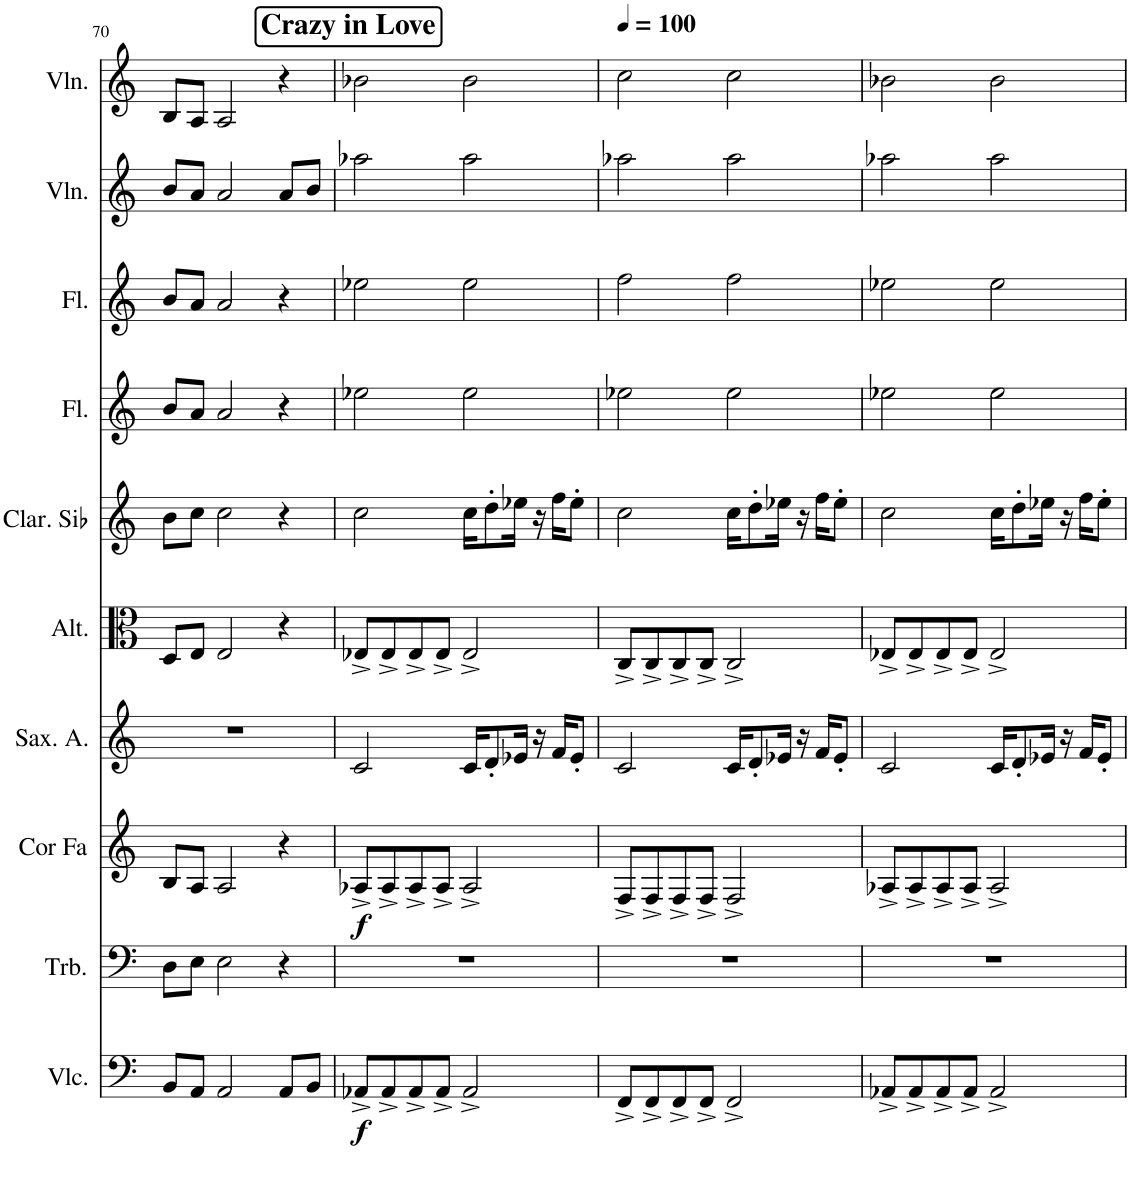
**kern	**dynam	**kern	**kern	**dynam	**kern	**kern	**kern	**kern	**kern	**kern	**kern
*part10	*part10	*part9	*part8	*part8	*part7	*part6	*part5	*part4	*part3	*part2	*part1
*staff10	*staff10	*staff9	*staff8	*staff8	*staff7	*staff6	*staff5	*staff4	*staff3	*staff2	*staff1
*I"Violoncelle	*	*I"Trombone	*I"Cor en Fa	*	*I"Saxophone Alto	*I"Alto	*I"Clarinette en Sib	*I"Flûte	*I"Flûte	*I"Violon	*I"Violon
*I'Vlc.	*	*I'Trb.	*I'Cor Fa	*	*I'Sax. A.	*I'Alt.	*I'Clar. Sib	*I'Fl.	*I'Fl.	*I'Vln.	*I'Vln.
!!LO:PB:g=z
*clefF4	*	*clefF4	*clefG2	*	*clefG2	*clefC3	*clefG2	*clefG2	*clefG2	*clefG2	*clefG2
*	*	*	*ITrd4c7	*	*ITrd5c9	*	*ITrd1c2	*	*	*	*
*k[]	*	*k[]	*k[]	*	*k[]	*k[]	*k[]	*k[]	*k[]	*k[]	*k[]
*M4/4	*	*M4/4	*M4/4	*	*M4/4	*M4/4	*M4/4	*M4/4	*M4/4	*M4/4	*M4/4
=70	=70	=70	=70	=70	=70	=70	=70	=70	=70	=70	=70
8BB/L	.	8D\L	8B/L	.	1r	8D/L	8b\L	8b/L	8b/L	8b/L	8B/L
8AA/J	.	8E\J	8A/J	.	.	8E/J	8cc\J	8a/J	8a/J	8a/J	8A/J
2AA/	.	2E\	2A/	.	.	2E/	2cc\	2a/	2a/	2a/	2A/
8AA/L	.	4r	4r	.	.	4r	4r	4r	4r	8a/L	4r
8BB/J	.	.	.	.	.	.	.	.	.	8b/J	.
=71	=71	=71	=71	=71	=71	=71	=71	=71	=71	=71	=71
!!LO:REH:place=s1:a:B:cj:fs=14:t=Crazy in Love
*	*	*	*	*	*	*	*	*	*	*	*MM100
!	!LO:DY:b	!	!	!LO:DY:b	!	!	!	!	!	!	!
8AA-X^/L	f	1r	8A-X^/L	f	2c/	8E-X^/L	2cc\	2ee-X\	2ee-X\	2aa-X\	2b-X\
8AA-^/	.	.	8A-^/	.	.	8E-^/	.	.	.	.	.
8AA-^/	.	.	8A-^/	.	.	8E-^/	.	.	.	.	.
8AA-^/J	.	.	8A-^/J	.	.	8E-^/J	.	.	.	.	.
2AA-^/	.	.	2A-^/	.	16c/KL	2E-^/	16cc\KL	2ee-\	2ee-\	2aa-\	2b-\
.	.	.	.	.	8d'/	.	8dd'\	.	.	.	.
.	.	.	.	.	16e-X/Jk	.	16ee-X\Jk	.	.	.	.
.	.	.	.	.	16r	.	16r	.	.	.	.
.	.	.	.	.	16f/KL	.	16ff\KL	.	.	.	.
.	.	.	.	.	8e-'/J	.	8ee-'\J	.	.	.	.
=72	=72	=72	=72	=72	=72	=72	=72	=72	=72	=72	=72
8FF^/L	.	1r	8F^/L	.	2c/	8C^/L	2cc\	2ee-X\	2ff\	2aa-X\	2cc\
8FF^/	.	.	8F^/	.	.	8C^/	.	.	.	.	.
8FF^/	.	.	8F^/	.	.	8C^/	.	.	.	.	.
8FF^/J	.	.	8F^/J	.	.	8C^/J	.	.	.	.	.
2FF^/	.	.	2F^/	.	16c/KL	2C^/	16cc\KL	2ee-\	2ff\	2aa-\	2cc\
.	.	.	.	.	8d'/	.	8dd'\	.	.	.	.
.	.	.	.	.	16e-X/Jk	.	16ee-X\Jk	.	.	.	.
.	.	.	.	.	16r	.	16r	.	.	.	.
.	.	.	.	.	16f/KL	.	16ff\KL	.	.	.	.
.	.	.	.	.	8e-'/J	.	8ee-'\J	.	.	.	.
=73	=73	=73	=73	=73	=73	=73	=73	=73	=73	=73	=73
8AA-X^/L	.	1r	8A-X^/L	.	2c/	8E-X^/L	2cc\	2ee-X\	2ee-X\	2aa-X\	2b-X\
8AA-^/	.	.	8A-^/	.	.	8E-^/	.	.	.	.	.
8AA-^/	.	.	8A-^/	.	.	8E-^/	.	.	.	.	.
8AA-^/J	.	.	8A-^/J	.	.	8E-^/J	.	.	.	.	.
2AA-^/	.	.	2A-^/	.	16c/KL	2E-^/	16cc\KL	2ee-\	2ee-\	2aa-\	2b-\
.	.	.	.	.	8d'/	.	8dd'\	.	.	.	.
.	.	.	.	.	16e-X/Jk	.	16ee-X\Jk	.	.	.	.
.	.	.	.	.	16r	.	16r	.	.	.	.
.	.	.	.	.	16f/KL	.	16ff\KL	.	.	.	.
.	.	.	.	.	8e-'/J	.	8ee-'\J	.	.	.	.
=	=	=	=	=	=	=	=	=	=	=	=
*-	*-	*-	*-	*-	*-	*-	*-	*-	*-	*-	*-
